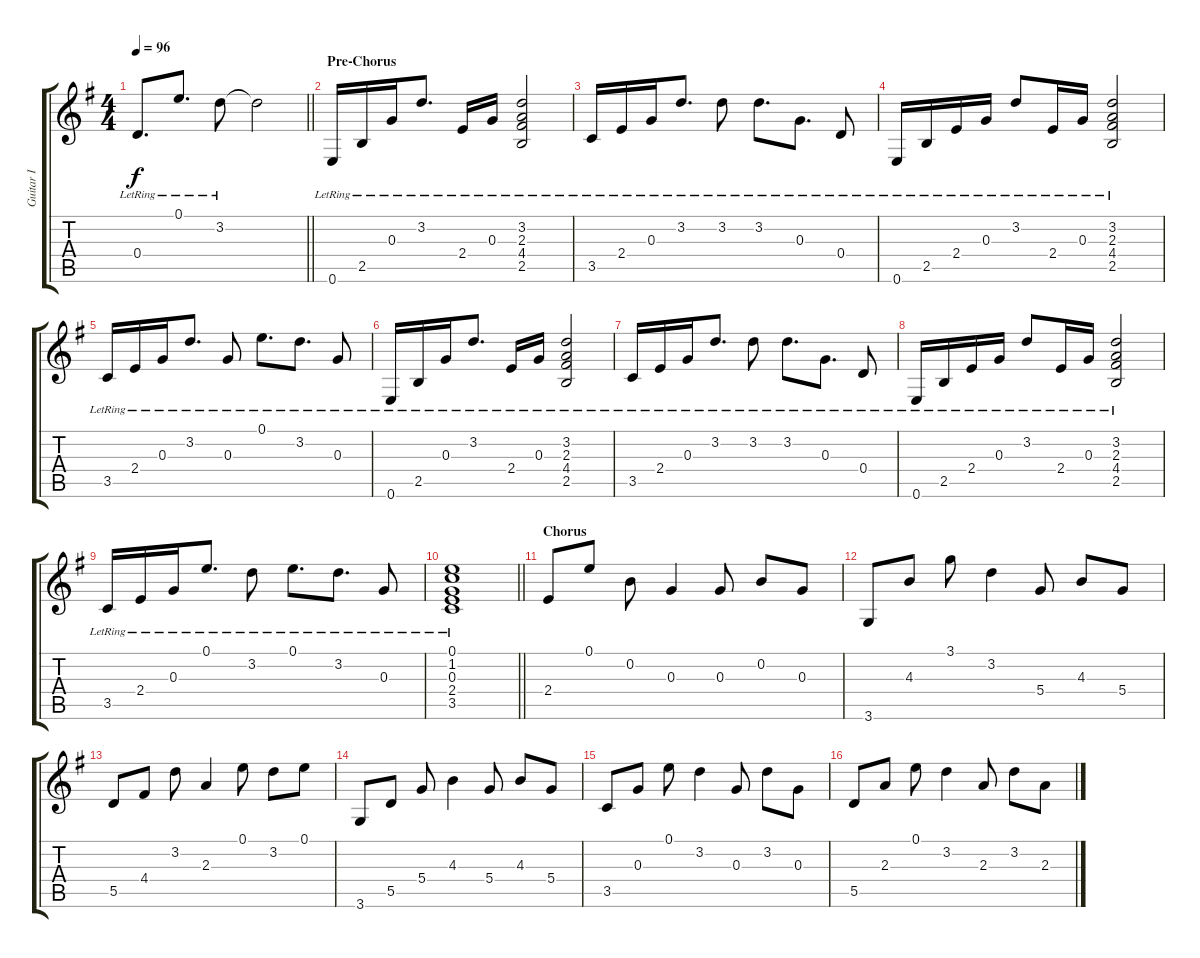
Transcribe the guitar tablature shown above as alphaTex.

\track ("Guitar I" "Guitar I") {instrument electricguitarclean}
\staff {score tabs}
\tuning (E4 B3 G3 D3 A2 E2) {hide}
\ts (4 4)
\tempo 96
\clef g2
\barLineRight lightlight
\ks g
0.4{lr}.8{d dy f} 0.1{lr}.8{d} 3.2{lr}.8 3.2{t}.2 |
\section ("" "Pre-Chorus")
0.6{lr}.16 2.5{lr}.16 0.3{lr}.16 3.2{lr}.8{d} 2.4{lr}.16 0.3{lr}.16 (3.2{lr} 2.3{lr} 4.4{lr} 2.5{lr}).2 |
3.5{lr}.16 2.4{lr}.16 0.3{lr}.16 3.2{lr}.8{d} 3.2{lr}.8 3.2{lr}.8{d} 0.3{lr}.8{d} 0.4{lr}.8 |
0.6{lr}.16 2.5{lr}.16 2.4{lr}.16 0.3{lr}.16 3.2{lr}.8 2.4{lr}.16 0.3{lr}.16 (3.2{lr} 2.3{lr} 4.4{lr} 2.5{lr}).2 |
3.5{lr}.16 2.4{lr}.16 0.3{lr}.16 3.2{lr}.8{d} 0.3{lr}.8 0.1{lr}.8{d} 3.2{lr}.8{d} 0.3{lr}.8 |
0.6{lr}.16 2.5{lr}.16 0.3{lr}.16 3.2{lr}.8{d} 2.4{lr}.16 0.3{lr}.16 (3.2{lr} 2.3{lr} 4.4{lr} 2.5{lr}).2 |
3.5{lr}.16 2.4{lr}.16 0.3{lr}.16 3.2{lr}.8{d} 3.2{lr}.8 3.2{lr}.8{d} 0.3{lr}.8{d} 0.4{lr}.8 |
0.6{lr}.16 2.5{lr}.16 2.4{lr}.16 0.3{lr}.16 3.2{lr}.8 2.4{lr}.16 0.3{lr}.16 (3.2{lr} 2.3{lr} 4.4{lr} 2.5{lr}).2 |
3.5{lr}.16 2.4{lr}.16 0.3{lr}.16 0.1{lr}.8{d} 3.2{lr}.8 0.1{lr}.8{d} 3.2{lr}.8{d} 0.3{lr}.8 |
\barLineRight lightlight
(0.1{lr} 1.2{lr} 0.3{lr} 2.4{lr} 3.5{lr}).1 |
\section ("" "Chorus")
2.4.8 0.1.8 0.2.8 0.3.4 0.3.8 0.2.8 0.3.8 |
3.6.8 4.3.8 3.1.8 3.2.4 5.4.8 4.3.8 5.4.8 |
5.5.8 4.4.8 3.2.8 2.3.4 0.1.8 3.2.8 0.1.8 |
3.6.8 5.5.8 5.4.8 4.3.4 5.4.8 4.3.8 5.4.8 |
3.5.8 0.3.8 0.1.8 3.2.4 0.3.8 3.2.8 0.3.8 |
5.5.8 2.3.8 0.1.8 3.2.4 2.3.8 3.2.8 2.3.8
